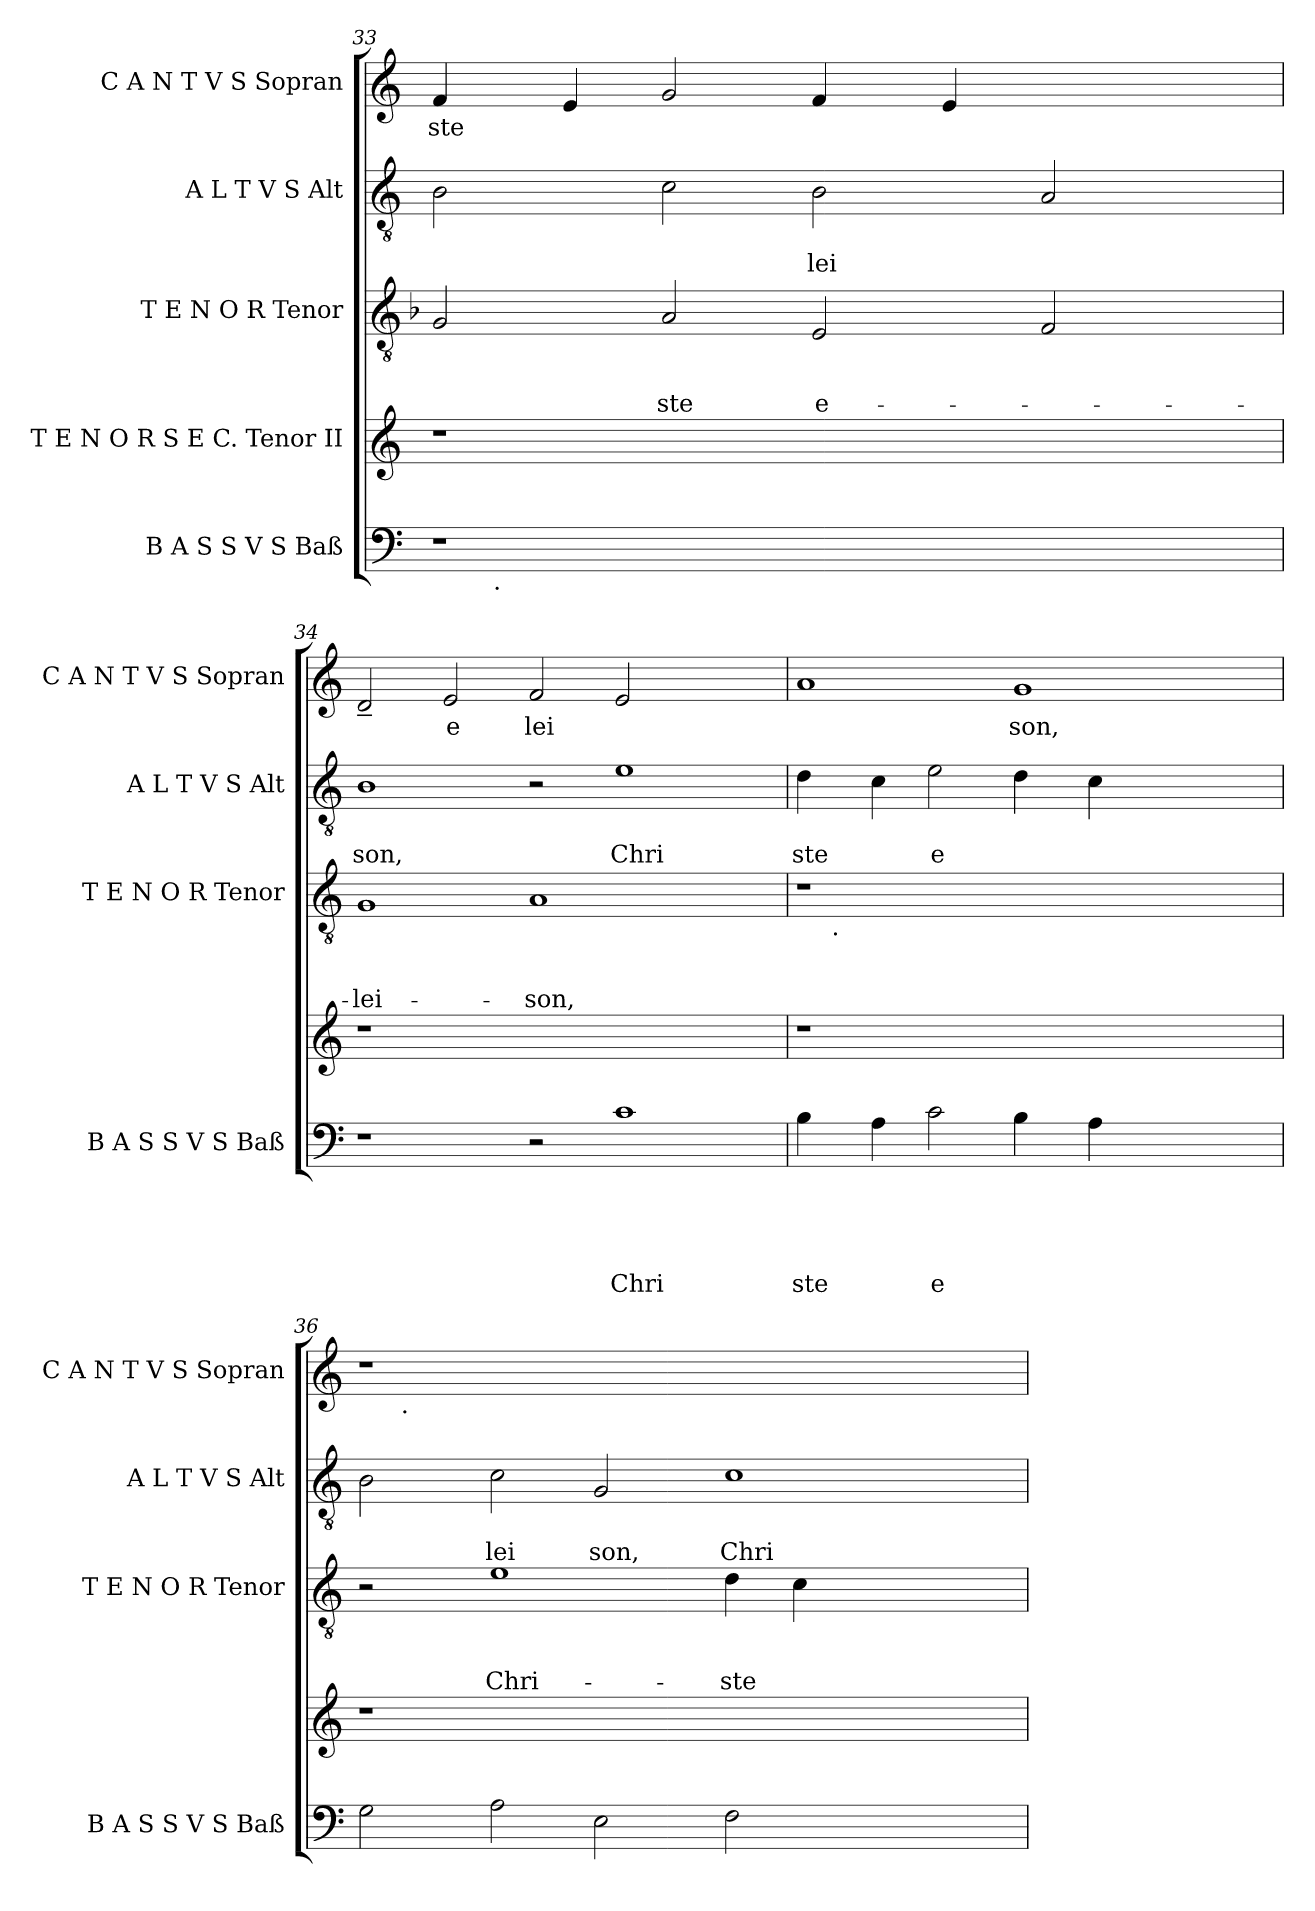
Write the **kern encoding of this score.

**kern	**text	**text	**text	**text	**text	**kern	**kern	**text	**text	**text	**kern	**text	**text	**kern	**text
*part5	*part5	*part5	*part5	*part5	*part5	*part4	*part3	*part3	*part3	*part3	*part2	*part2	*part2	*part1	*part1
*staff5	*staff5	*staff5	*staff5	*staff5	*staff5	*staff4	*staff3	*staff3	*staff3	*staff3	*staff2	*staff2	*staff2	*staff1	*staff1
*I"B A S S V S Baß	*	*	*	*	*	*I"T E N O R S E C. Tenor II	*I"T E N O R Tenor	*	*	*	*I"A L T V S Alt	*	*	*I"C A N T V S Sopran	*
*I'B A S S V S Baß	*	*	*	*	*	*	*I'T E N O R Tenor	*	*	*	*I'A L T V S Alt	*	*	*I'C A N T V S Sopran	*
*clefF4	*	*	*	*	*	*clefG2	*clefGv2	*	*	*	*clefGv2	*	*	*clefG2	*
*k[]	*	*	*	*	*	*k[]	*k[b-]	*	*	*	*k[]	*	*	*k[]	*
*C:	*	*	*	*	*	*C:	*F:	*	*	*	*C:	*	*	*C:	*
=33	=33	=33	=33	=33	=33	=33	=33	=33	=33	=33	=33	=33	=33	=33	=33
!	!	!	!	!	!	!	!	!	!	!	!	!	!	!	!LO:LY:b
*^	*	*	*	*	*	*	*	*	*	*	*	*	*	*	*
1r	16..ryy	.	.	.	.	.	1r	2G/	.	.	.	2B\	.	.	4f/	-ste
!	!LO:TX:b:t=.	!	!	!	!	!	!	!	!	!	!	!	!	!	!	!
.	1ryy	.	.	.	.	.	.	.	.	.	.	.	.	.	.	.
.	.	.	.	.	.	.	.	.	.	.	.	.	.	.	4e/	.
!	!	!	!	!	!	!	!	!	!	!	!LO:LY:b	!	!	!	!	!
.	.	.	.	.	.	.	.	2A/	.	.	-ste	2c\	.	.	2g/	.
!	!	!	!	!	!	!	!	!	!	!	!LO:LY:b:rj	!	!	!LO:LY:b	!	!
1ryy	.	.	.	.	.	.	1ryy	2E/	.	.	e-	2B\	.	lei	4f/	.
.	2ryy	.	.	.	.	.	.	.	.	.	.	.	.	.	.	.
.	.	.	.	.	.	.	.	.	.	.	.	.	.	.	4e/	.
.	.	.	.	.	.	.	.	2F/	.	.	.	2A/	.	.	2ryy	.
.	4ryy	.	.	.	.	.	.	.	.	.	.	.	.	.	.	.
.	8ryy	.	.	.	.	.	.	.	.	.	.	.	.	.	.	.
.	64ryy	.	.	.	.	.	.	.	.	.	.	.	.	.	.	.
*v	*v	*	*	*	*	*	*	*	*	*	*	*	*	*	*	*
!!LO:LB:g=z
=34	=34	=34	=34	=34	=34	=34	=34	=34	=34	=34	=34	=34	=34	=34	=34
*	*	*	*	*	*	*	*k[]	*	*	*	*	*	*	*	*
*	*	*	*	*	*	*	*C:	*	*	*	*	*	*	*	*
*^	*	*	*	*	*	*	*	*	*	*	*	*	*	*	*
!	!	!	!	!	!	!	!	!	!	!	!LO:LY:b	!	!	!LO:LY:b	!	!
*v	*v	*	*	*	*	*	*	*	*	*	*	*	*	*	*	*
1r	.	.	.	.	.	1r	1G	.	.	-lei-	1B	.	son,	2d~</	.
!	!	!	!	!	!	!	!	!	!	!	!	!	!	!	!LO:LY:b
.	.	.	.	.	.	.	.	.	.	.	.	.	.	2e/	e
!	!	!	!	!	!	!	!	!	!	!LO:LY:b	!	!	!	!	!LO:LY:b
2r	.	.	.	.	.	1.ryy	1A	.	.	-son,	2r	.	.	2f/	lei
!	!	!	!	!	!LO:LY:b	!	!	!	!	!	!	!	!LO:LY:b	!	!
1c	.	.	.	.	Chri	.	.	.	.	.	1e	.	Chri	2e/	.
.	.	.	.	.	.	.	2ryy	.	.	.	.	.	.	2ryy	.
=35	=35	=35	=35	=35	=35	=35	=35	=35	=35	=35	=35	=35	=35	=35	=35
!	!	!	!	!	!LO:LY:b	!	!	!	!	!	!	!	!LO:LY:b	!	!
*	*	*	*	*	*	*	*^	*	*	*	*	*	*	*	*
4B\	.	.	.	.	ste	1r	1r	16..ryy	.	.	.	4d\	.	ste	1a	.
!	!	!	!	!	!	!	!	!LO:TX:b:t=.	!	!	!	!	!	!	!	!
.	.	.	.	.	.	.	.	1ryy	.	.	.	.	.	.	.	.
4A\	.	.	.	.	.	.	.	.	.	.	.	4c\	.	.	.	.
!	!	!	!	!	!LO:LY:b:rj	!	!	!	!	!	!	!	!	!LO:LY:b:rj	!	!
2c\	.	.	.	.	e	.	.	.	.	.	.	2e\	.	e	.	.
!	!	!	!	!	!	!	!	!	!	!	!	!	!	!	!	!LO:LY:b
4B\	.	.	.	.	.	1ryy	1ryy	.	.	.	.	4d\	.	.	1g	son,
.	.	.	.	.	.	.	.	2ryy	.	.	.	.	.	.	.	.
4A\	.	.	.	.	.	.	.	.	.	.	.	4c\	.	.	.	.
2ryy	.	.	.	.	.	.	.	.	.	.	.	2ryy	.	.	.	.
.	.	.	.	.	.	.	.	4ryy	.	.	.	.	.	.	.	.
.	.	.	.	.	.	.	.	8ryy	.	.	.	.	.	.	.	.
.	.	.	.	.	.	.	.	64ryy	.	.	.	.	.	.	.	.
*	*	*	*	*	*	*	*v	*v	*	*	*	*	*	*	*	*
=36	=36	=36	=36	=36	=36	=36	=36	=36	=36	=36	=36	=36	=36	=36	=36
*	*	*	*	*	*	*	*	*	*	*	*	*	*	*^	*
2G\	.	.	.	.	.	1r	2r	.	.	.	2B\	.	.	1r	16..ryy	.
!	!	!	!	!	!	!	!	!	!	!	!	!	!	!	!LO:TX:b:t=.	!
.	.	.	.	.	.	.	.	.	.	.	.	.	.	.	1ryy	.
!	!	!	!	!	!	!	!	!	!	!LO:LY:b	!	!	!LO:LY:b	!	!	!
2A\	.	.	.	.	.	.	1e	.	.	Chri-	2c\	.	lei	.	.	.
!	!	!	!	!	!	!	!	!	!	!	!	!	!LO:LY:b	!	!	!
2E\	.	.	.	.	.	1.ryy	.	.	.	.	2G/	.	son,	1.ryy	.	.
.	.	.	.	.	.	.	.	.	.	.	.	.	.	.	1ryy	.
!	!	!	!	!	!	!	!	!	!	!LO:LY:b	!	!	!LO:LY:b	!	!	!
2F\	.	.	.	.	.	.	4d\	.	.	-ste	1c	.	Chri	.	.	.
.	.	.	.	.	.	.	4c\	.	.	.	.	.	.	.	.	.
2ryy	.	.	.	.	.	.	2ryy	.	.	.	.	.	.	.	.	.
.	.	.	.	.	.	.	.	.	.	.	.	.	.	.	4ryy	.
.	.	.	.	.	.	.	.	.	.	.	.	.	.	.	8ryy	.
.	.	.	.	.	.	.	.	.	.	.	.	.	.	.	64ryy	.
*	*	*	*	*	*	*	*	*	*	*	*	*	*	*v	*v	*
=	=	=	=	=	=	=	=	=	=	=	=	=	=	=	=
*-	*-	*-	*-	*-	*-	*-	*-	*-	*-	*-	*-	*-	*-	*-	*-
